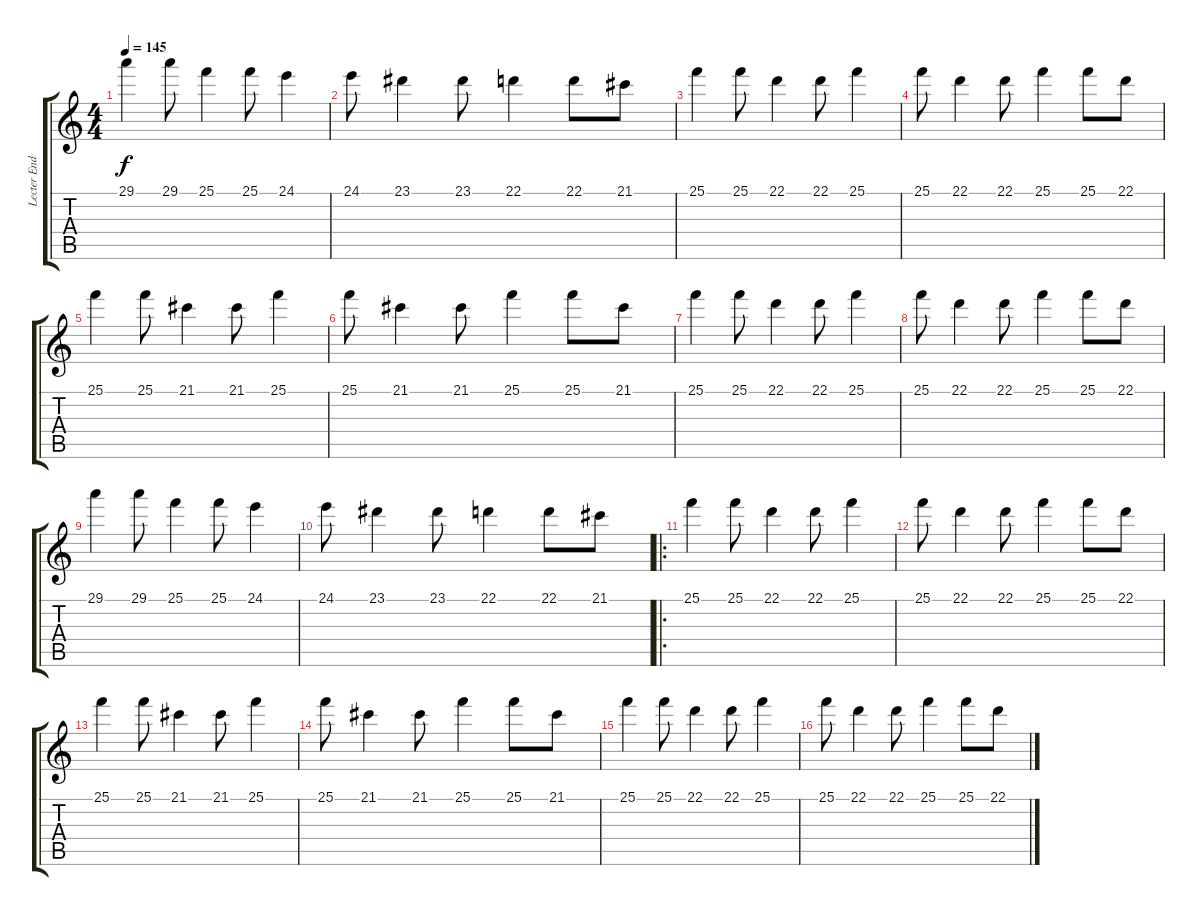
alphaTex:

\track ("Lecter End" "Lecter End") {instrument stringensemble1}
\staff {score tabs}
\tuning (E4 B3 G3 D3 A2 E2) {hide}
\ts (4 4)
\tempo 145
\clef g2
\ks c
29.1.4{dy f} 29.1.8 25.1.4 25.1.8 24.1.4 |
24.1.8 23.1.4 23.1.8 22.1.4 22.1.8 21.1.8 |
25.1.4{instrument stringensemble1} 25.1.8 22.1.4 22.1.8 25.1.4 |
25.1.8 22.1.4 22.1.8 25.1.4 25.1.8 22.1.8 |
25.1.4 25.1.8 21.1.4 21.1.8 25.1.4 |
25.1.8 21.1.4 21.1.8 25.1.4 25.1.8 21.1.8 |
25.1.4 25.1.8 22.1.4 22.1.8 25.1.4 |
25.1.8 22.1.4 22.1.8 25.1.4 25.1.8 22.1.8 |
29.1.4 29.1.8 25.1.4 25.1.8 24.1.4 |
24.1.8 23.1.4 23.1.8 22.1.4 22.1.8 21.1.8 |
\ro
25.1.4{volume 7 instrument stringensemble1} 25.1.8 22.1.4 22.1.8 25.1.4 |
25.1.8 22.1.4 22.1.8 25.1.4 25.1.8 22.1.8 |
25.1.4 25.1.8 21.1.4 21.1.8 25.1.4 |
25.1.8 21.1.4 21.1.8 25.1.4 25.1.8 21.1.8 |
25.1.4 25.1.8 22.1.4 22.1.8 25.1.4 |
25.1.8 22.1.4 22.1.8 25.1.4 25.1.8 22.1.8
